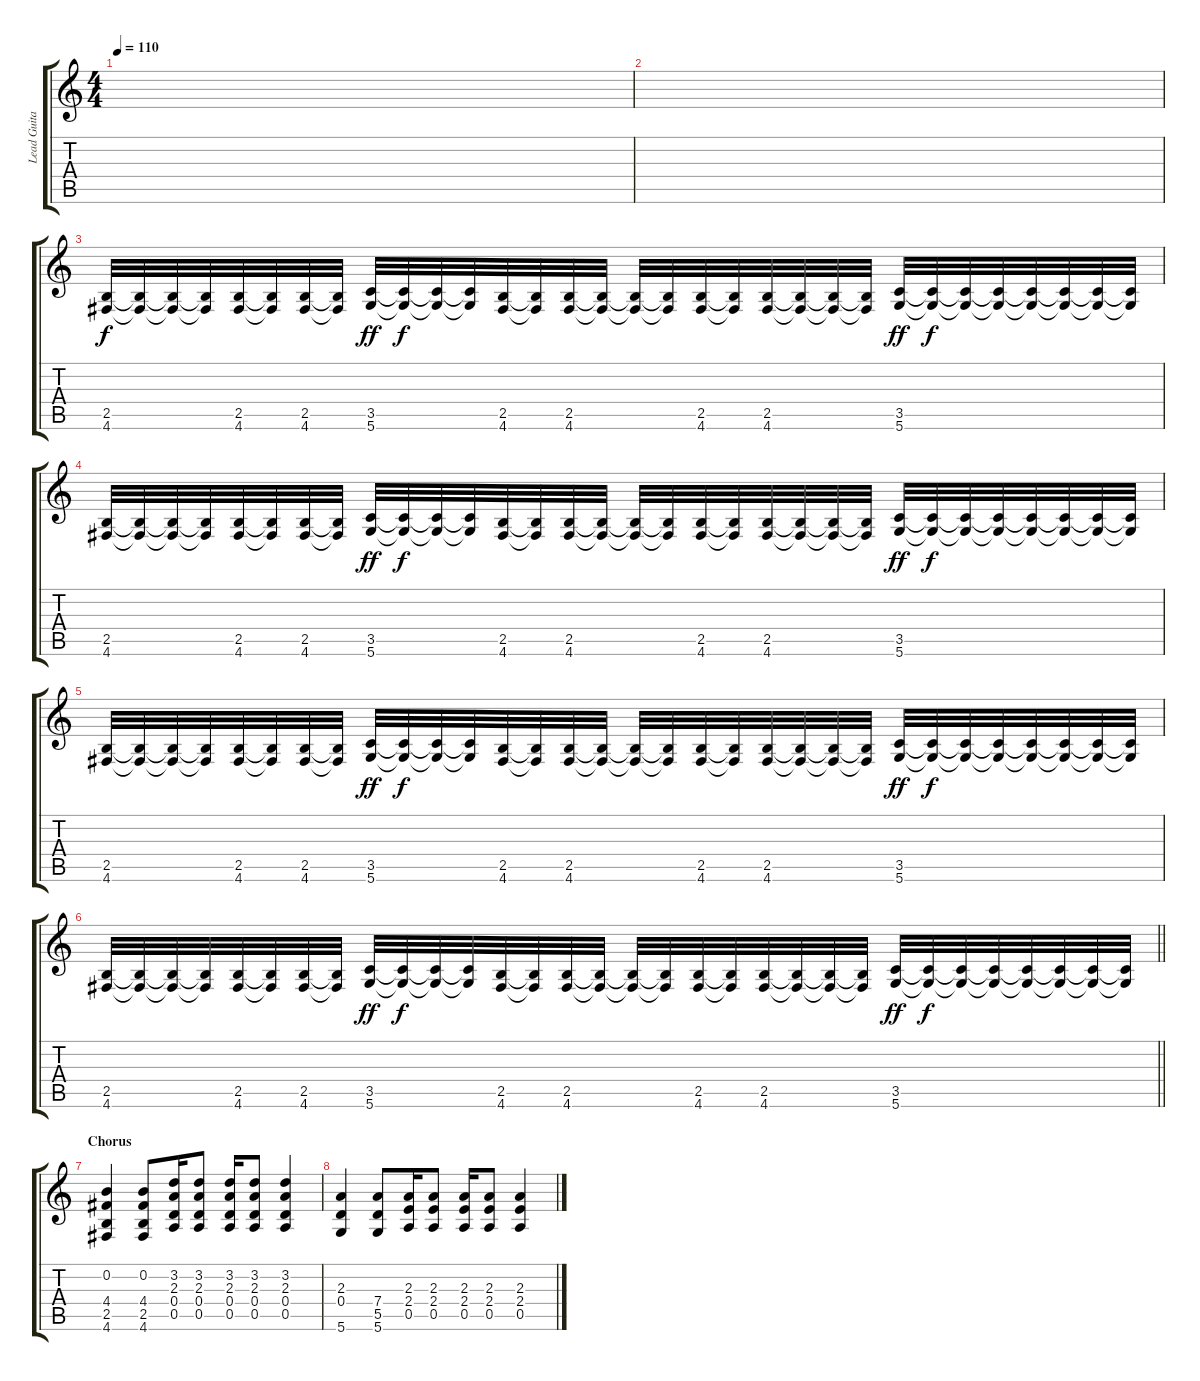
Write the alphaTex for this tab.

\track ("Lead Guitar - Brad Delson" "Lead Guita") {instrument overdrivenguitar}
\staff {score tabs}
\tuning (E4 B3 G3 D3 A2 D2) {hide}
\ts (4 4)
\tempo 110
\clef g2
\ks c
|
|
(2.5 4.6).32{volume 13} (2.5{t} 4.6{t}).32{volume 13} (2.5{t} 4.6{t}).32{volume 10} (2.5{t} 4.6{t}).32{volume 8} (2.5 4.6).32{volume 13} (2.5{t} 4.6{t}).32 (2.5 4.6).32{volume 13} (2.5{t} 4.6{t}).32 (3.5 5.6).32{dy ff volume 13} (3.5{t} 5.6{t}).32{dy f} (3.5{t} 5.6{t}).32 (3.5{t} 5.6{t}).32 (2.5 4.6).32{volume 13} (2.5{t} 4.6{t}).32 (2.5 4.6).32{volume 13} (2.5{t} 4.6{t}).32 (2.5{t} 4.6{t}).32{volume 10} (2.5{t} 4.6{t}).32{volume 8} (2.5 4.6).32{volume 13} (2.5{t} 4.6{t}).32 (2.5 4.6).32{volume 13} (2.5{t} 4.6{t}).32 (2.5{t} 4.6{t}).32{volume 10} (2.5{t} 4.6{t}).32{volume 8} (3.5 5.6).32{dy ff volume 13} (3.5{t} 5.6{t}).32{dy f} (3.5{t} 5.6{t}).32 (3.5{t} 5.6{t}).32 (3.5{t} 5.6{t}).32 (3.5{t} 5.6{t}).32 (3.5{t} 5.6{t}).32 (3.5{t} 5.6{t}).32 |
(2.5 4.6).32{volume 13} (2.5{t} 4.6{t}).32{volume 13} (2.5{t} 4.6{t}).32{volume 10} (2.5{t} 4.6{t}).32{volume 8} (2.5 4.6).32{volume 13} (2.5{t} 4.6{t}).32 (2.5 4.6).32{volume 13} (2.5{t} 4.6{t}).32 (3.5 5.6).32{dy ff volume 13} (3.5{t} 5.6{t}).32{dy f} (3.5{t} 5.6{t}).32 (3.5{t} 5.6{t}).32 (2.5 4.6).32{volume 13} (2.5{t} 4.6{t}).32 (2.5 4.6).32{volume 13} (2.5{t} 4.6{t}).32 (2.5{t} 4.6{t}).32{volume 10} (2.5{t} 4.6{t}).32{volume 8} (2.5 4.6).32{volume 13} (2.5{t} 4.6{t}).32 (2.5 4.6).32{volume 13} (2.5{t} 4.6{t}).32 (2.5{t} 4.6{t}).32{volume 10} (2.5{t} 4.6{t}).32{volume 8} (3.5 5.6).32{dy ff volume 13} (3.5{t} 5.6{t}).32{dy f} (3.5{t} 5.6{t}).32 (3.5{t} 5.6{t}).32 (3.5{t} 5.6{t}).32 (3.5{t} 5.6{t}).32 (3.5{t} 5.6{t}).32 (3.5{t} 5.6{t}).32 |
(2.5 4.6).32{volume 13} (2.5{t} 4.6{t}).32{volume 13} (2.5{t} 4.6{t}).32{volume 10} (2.5{t} 4.6{t}).32{volume 8} (2.5 4.6).32{volume 13} (2.5{t} 4.6{t}).32 (2.5 4.6).32{volume 13} (2.5{t} 4.6{t}).32 (3.5 5.6).32{dy ff volume 13} (3.5{t} 5.6{t}).32{dy f} (3.5{t} 5.6{t}).32 (3.5{t} 5.6{t}).32 (2.5 4.6).32{volume 13} (2.5{t} 4.6{t}).32 (2.5 4.6).32{volume 13} (2.5{t} 4.6{t}).32 (2.5{t} 4.6{t}).32{volume 10} (2.5{t} 4.6{t}).32{volume 8} (2.5 4.6).32{volume 13} (2.5{t} 4.6{t}).32 (2.5 4.6).32{volume 13} (2.5{t} 4.6{t}).32 (2.5{t} 4.6{t}).32{volume 10} (2.5{t} 4.6{t}).32{volume 8} (3.5 5.6).32{dy ff volume 13} (3.5{t} 5.6{t}).32{dy f} (3.5{t} 5.6{t}).32 (3.5{t} 5.6{t}).32 (3.5{t} 5.6{t}).32 (3.5{t} 5.6{t}).32 (3.5{t} 5.6{t}).32 (3.5{t} 5.6{t}).32 |
\barLineRight lightlight
(2.5 4.6).32{volume 13} (2.5{t} 4.6{t}).32{volume 13} (2.5{t} 4.6{t}).32{volume 10} (2.5{t} 4.6{t}).32{volume 8} (2.5 4.6).32{volume 13} (2.5{t} 4.6{t}).32 (2.5 4.6).32{volume 13} (2.5{t} 4.6{t}).32 (3.5 5.6).32{dy ff volume 13} (3.5{t} 5.6{t}).32{dy f} (3.5{t} 5.6{t}).32 (3.5{t} 5.6{t}).32 (2.5 4.6).32{volume 13} (2.5{t} 4.6{t}).32 (2.5 4.6).32{volume 13} (2.5{t} 4.6{t}).32 (2.5{t} 4.6{t}).32{volume 10} (2.5{t} 4.6{t}).32{volume 8} (2.5 4.6).32{volume 13} (2.5{t} 4.6{t}).32 (2.5 4.6).32{volume 13} (2.5{t} 4.6{t}).32 (2.5{t} 4.6{t}).32{volume 10} (2.5{t} 4.6{t}).32{volume 8} (3.5 5.6).32{dy ff volume 13} (3.5{t} 5.6{t}).32{dy f} (3.5{t} 5.6{t}).32 (3.5{t} 5.6{t}).32 (3.5{t} 5.6{t}).32 (3.5{t} 5.6{t}).32 (3.5{t} 5.6{t}).32 (3.5{t} 5.6{t}).32 |
\section ("" "Chorus")
(0.2 4.4 2.5 4.6).4{instrument distortionguitar} (0.2 4.4 2.5 4.6).8 (3.2 2.3 0.4 0.5).16 (3.2 2.3 0.4 0.5).8 (3.2 2.3 0.4 0.5).16 (3.2 2.3 0.4 0.5).8 (3.2 2.3 0.4 0.5).4 |
(2.3 0.4 5.6).4 (7.4 5.5 5.6).8 (2.3 2.4 0.5).16 (2.3 2.4 0.5).8 (2.3 2.4 0.5).16 (2.3 2.4 0.5).8 (2.3 2.4 0.5).4
